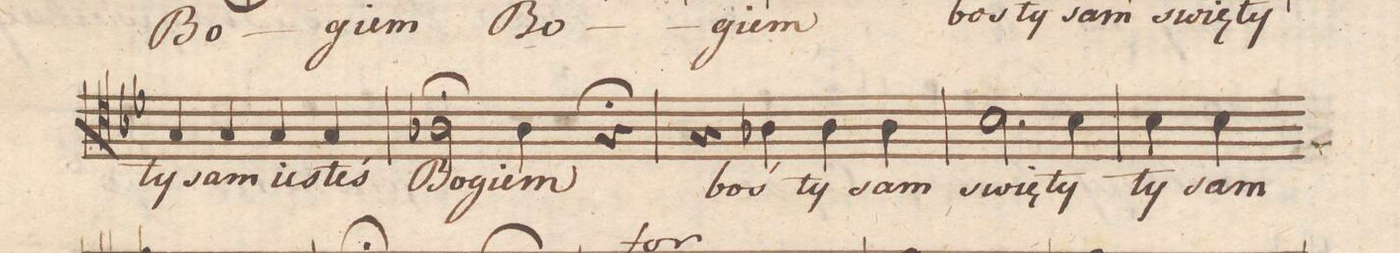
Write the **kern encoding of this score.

**kern	**text	**dynam
*I"Tenore	*	*
*clefC4	*	*
*k[b-e-]	*	*
*met(c)	*	*
*M4/4	*	*
4G/	ty	.
4G/	sam	.
4G/	ies-	.
4G/	-teś	.
=104	=104	=104
2A-X;\	Bo-	.
4A-\	-giem	.
4r;	.	.
=105	=105	=105
4r	.	.
4A-X\	boś	.
4A-\	ty	.
4A-\	sam	.
=106	=106	=106
2.B-\	swię-	.
4B-\	-ty	.
=107	=107	=107
4B-\	ty	.
4B-\	sam	.
*-	*-	*-
